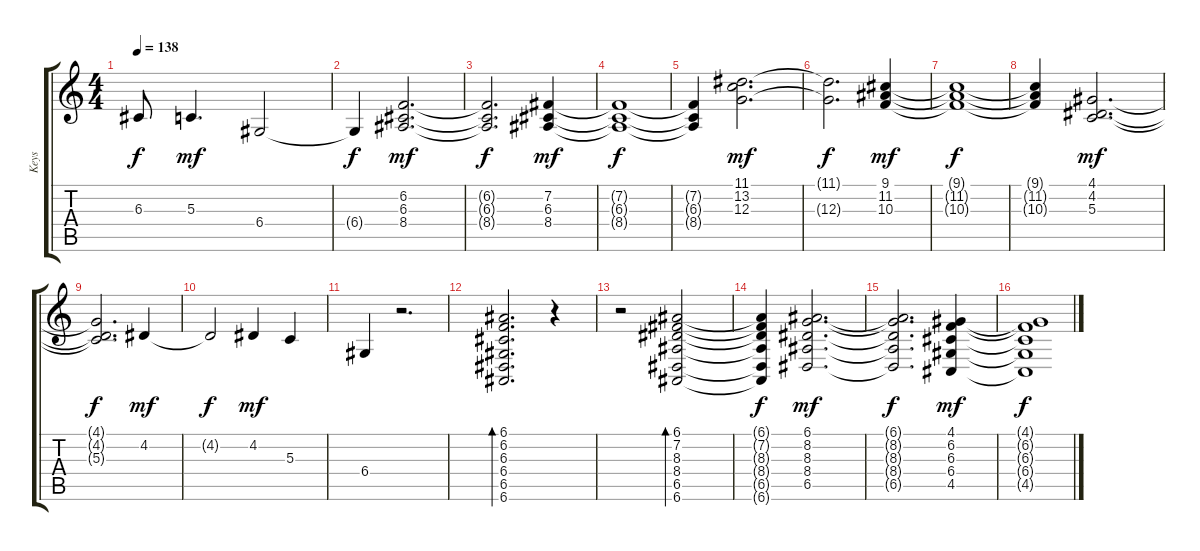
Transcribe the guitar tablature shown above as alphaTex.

\track ("Keys" "Keys") {instrument pad4choir}
\staff {score tabs}
\tuning (E4 B3 G3 D3 A2 E2) {hide}
\ts (4 4)
\tempo 138
\clef g2
\ks c
6.3{t}.8{dy f} 5.3.4{d dy mf} 6.4.2 |
6.4{t}.4{dy f} (6.2 6.3 8.4).2{d dy mf} |
(6.2{t} 6.3{t} 8.4{t}).2{d dy f} (7.2 6.3 8.4).4{dy mf} |
(7.2{t} 6.3{t} 8.4{t}).1{dy f} |
(7.2{t} 6.3{t} 8.4{t}).4 (11.1 13.2 12.3).2{d dy mf} |
(11.1{t} 12.3{t}).2{d dy f} (9.1 11.2 10.3).4{dy mf} |
(9.1{t} 11.2{t} 10.3{t}).1{dy f} |
(9.1{t} 11.2{t} 10.3{t}).4 (4.1 4.2 5.3).2{d dy mf} |
(4.1{t} 4.2{t} 5.3{t}).2{d dy f} 4.2.4{dy mf} |
4.2{t}.2{dy f} 4.2.4{dy mf} 5.3.4 |
6.4.4 r.2{d} |
(6.1 6.2 6.3 6.4 6.5 6.6).2{d bd 240} r.4 |
r.2 (6.1 7.2 8.3 8.4 6.5 6.6).2{bd 240} |
(6.1{t} 7.2{t} 8.3{t} 8.4{t} 6.5{t} 6.6{t}).4{dy f} (6.1 8.2 8.3 8.4 6.5).2{d dy mf} |
(6.1{t} 8.2{t} 8.3{t} 8.4{t} 6.5{t}).2{d dy f} (4.1 6.2 6.3 6.4 4.5).4{dy mf} |
(4.1{t} 6.2{t} 6.3{t} 6.4{t} 4.5{t}).1{dy f}
